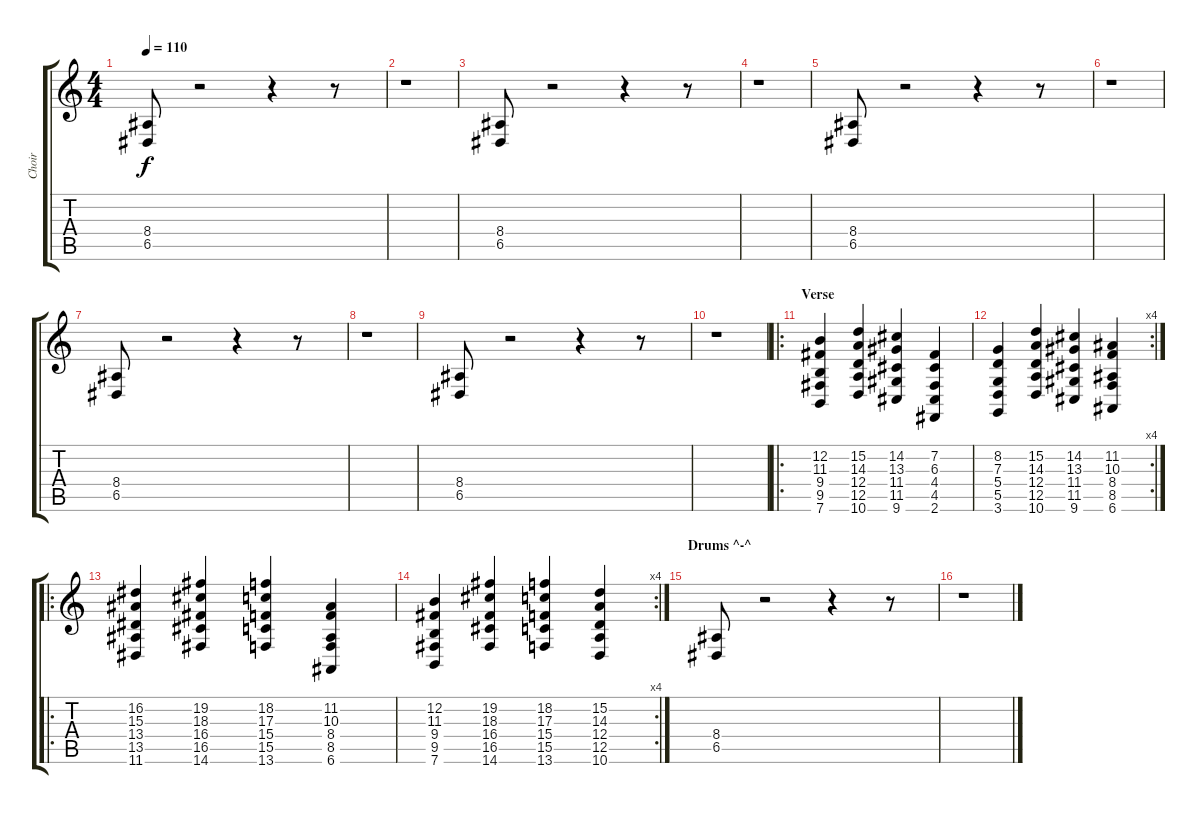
\track ("Choir" "Choir") {instrument choiraahs}
\staff {score tabs}
\tuning (E4 B3 G3 D3 A2 E2) {hide}
\ts (4 4)
\tempo 110
\clef g2
\ks c
(8.4 6.5).8{dy f} r.2 r.4 r.8 |
r.1 |
(8.4 6.5).8 r.2 r.4 r.8 |
r.1 |
(8.4 6.5).8 r.2 r.4 r.8 |
r.1 |
(8.4 6.5).8 r.2 r.4 r.8 |
r.1 |
(8.4 6.5).8 r.2 r.4 r.8 |
r.1 |
\ro
\section ("" "Verse")
(12.2 11.3 9.4 9.5 7.6).4{volume 11} (15.2 14.3 12.4 12.5 10.6).4 (14.2 13.3 11.4 11.5 9.6).4 (7.2 6.3 4.4 4.5 2.6).4 |
\rc 4
(8.2 7.3 5.4 5.5 3.6).4 (15.2 14.3 12.4 12.5 10.6).4 (14.2 13.3 11.4 11.5 9.6).4 (11.2 10.3 8.4 8.5 6.6).4 |
\ro
(16.2 15.3 13.4 13.5 11.6).4 (19.2 18.3 16.4 16.5 14.6).4 (18.2 17.3 15.4 15.5 13.6).4 (11.2 10.3 8.4 8.5 6.6).4 |
\rc 4
(12.2 11.3 9.4 9.5 7.6).4 (19.2 18.3 16.4 16.5 14.6).4 (18.2 17.3 15.4 15.5 13.6).4 (15.2 14.3 12.4 12.5 10.6).4 |
\section ("" "Drums ^-^")
(8.4 6.5).8 r.2 r.4 r.8 |
r.1
